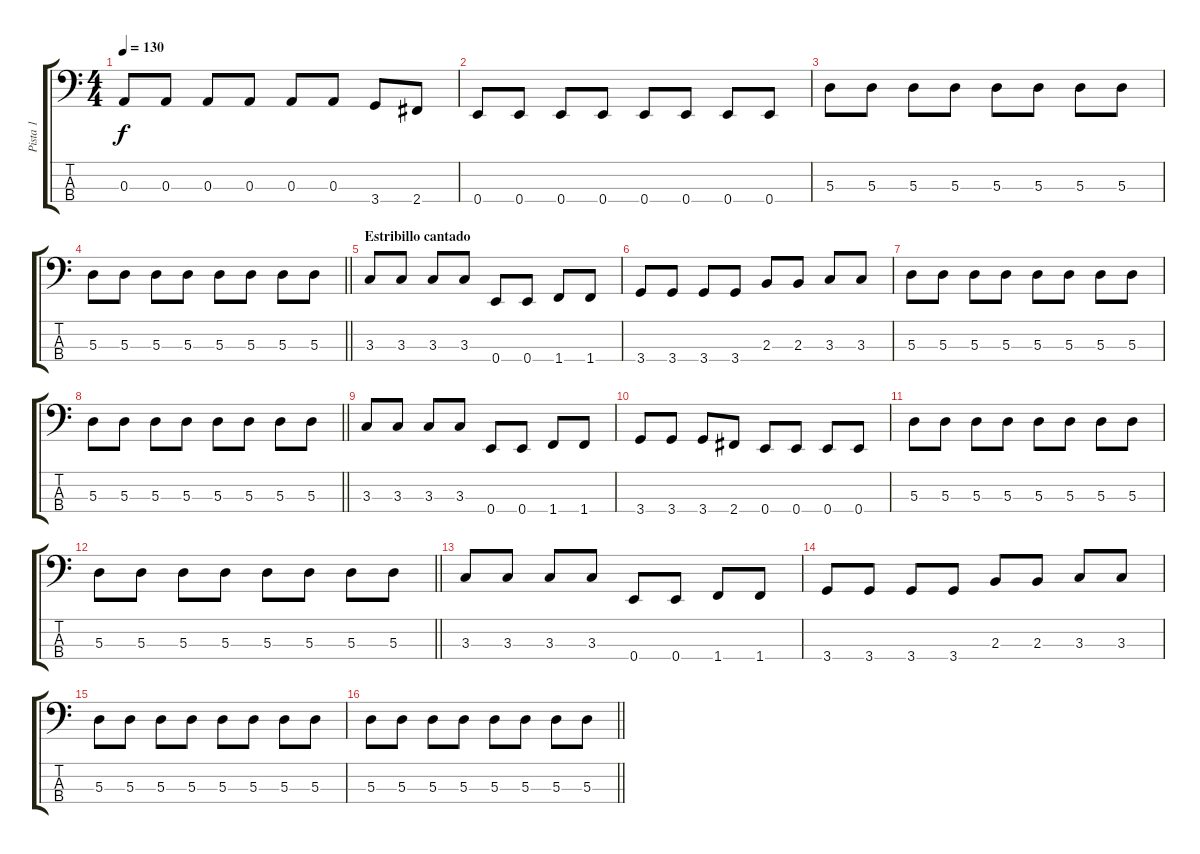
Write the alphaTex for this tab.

\track ("Pista 1" "Pista 1") {instrument electricbassfinger}
\staff {score tabs}
\tuning (G2 D2 A1 E1) {hide}
\ts (4 4)
\tempo 130
\clef f4
\ks c
0.3.8{dy f} 0.3.8 0.3.8 0.3.8 0.3.8 0.3.8 3.4.8 2.4.8 |
0.4.8 0.4.8 0.4.8 0.4.8 0.4.8 0.4.8 0.4.8 0.4.8 |
5.3.8 5.3.8 5.3.8 5.3.8 5.3.8 5.3.8 5.3.8 5.3.8 |
\barLineRight lightlight
5.3.8 5.3.8 5.3.8 5.3.8 5.3.8 5.3.8 5.3.8 5.3.8 |
\section ("" "Estribillo cantado")
3.3.8 3.3.8 3.3.8 3.3.8 0.4.8 0.4.8 1.4.8 1.4.8 |
3.4.8 3.4.8 3.4.8 3.4.8 2.3.8 2.3.8 3.3.8 3.3.8 |
5.3.8 5.3.8 5.3.8 5.3.8 5.3.8 5.3.8 5.3.8 5.3.8 |
\barLineRight lightlight
5.3.8 5.3.8 5.3.8 5.3.8 5.3.8 5.3.8 5.3.8 5.3.8 |
3.3.8 3.3.8 3.3.8 3.3.8 0.4.8 0.4.8 1.4.8 1.4.8 |
3.4.8 3.4.8 3.4.8 2.4.8 0.4.8 0.4.8 0.4.8 0.4.8 |
5.3.8 5.3.8 5.3.8 5.3.8 5.3.8 5.3.8 5.3.8 5.3.8 |
\barLineRight lightlight
5.3.8 5.3.8 5.3.8 5.3.8 5.3.8 5.3.8 5.3.8 5.3.8 |
3.3.8 3.3.8 3.3.8 3.3.8 0.4.8 0.4.8 1.4.8 1.4.8 |
3.4.8 3.4.8 3.4.8 3.4.8 2.3.8 2.3.8 3.3.8 3.3.8 |
5.3.8 5.3.8 5.3.8 5.3.8 5.3.8 5.3.8 5.3.8 5.3.8 |
\barLineRight lightlight
5.3.8 5.3.8 5.3.8 5.3.8 5.3.8 5.3.8 5.3.8 5.3.8
